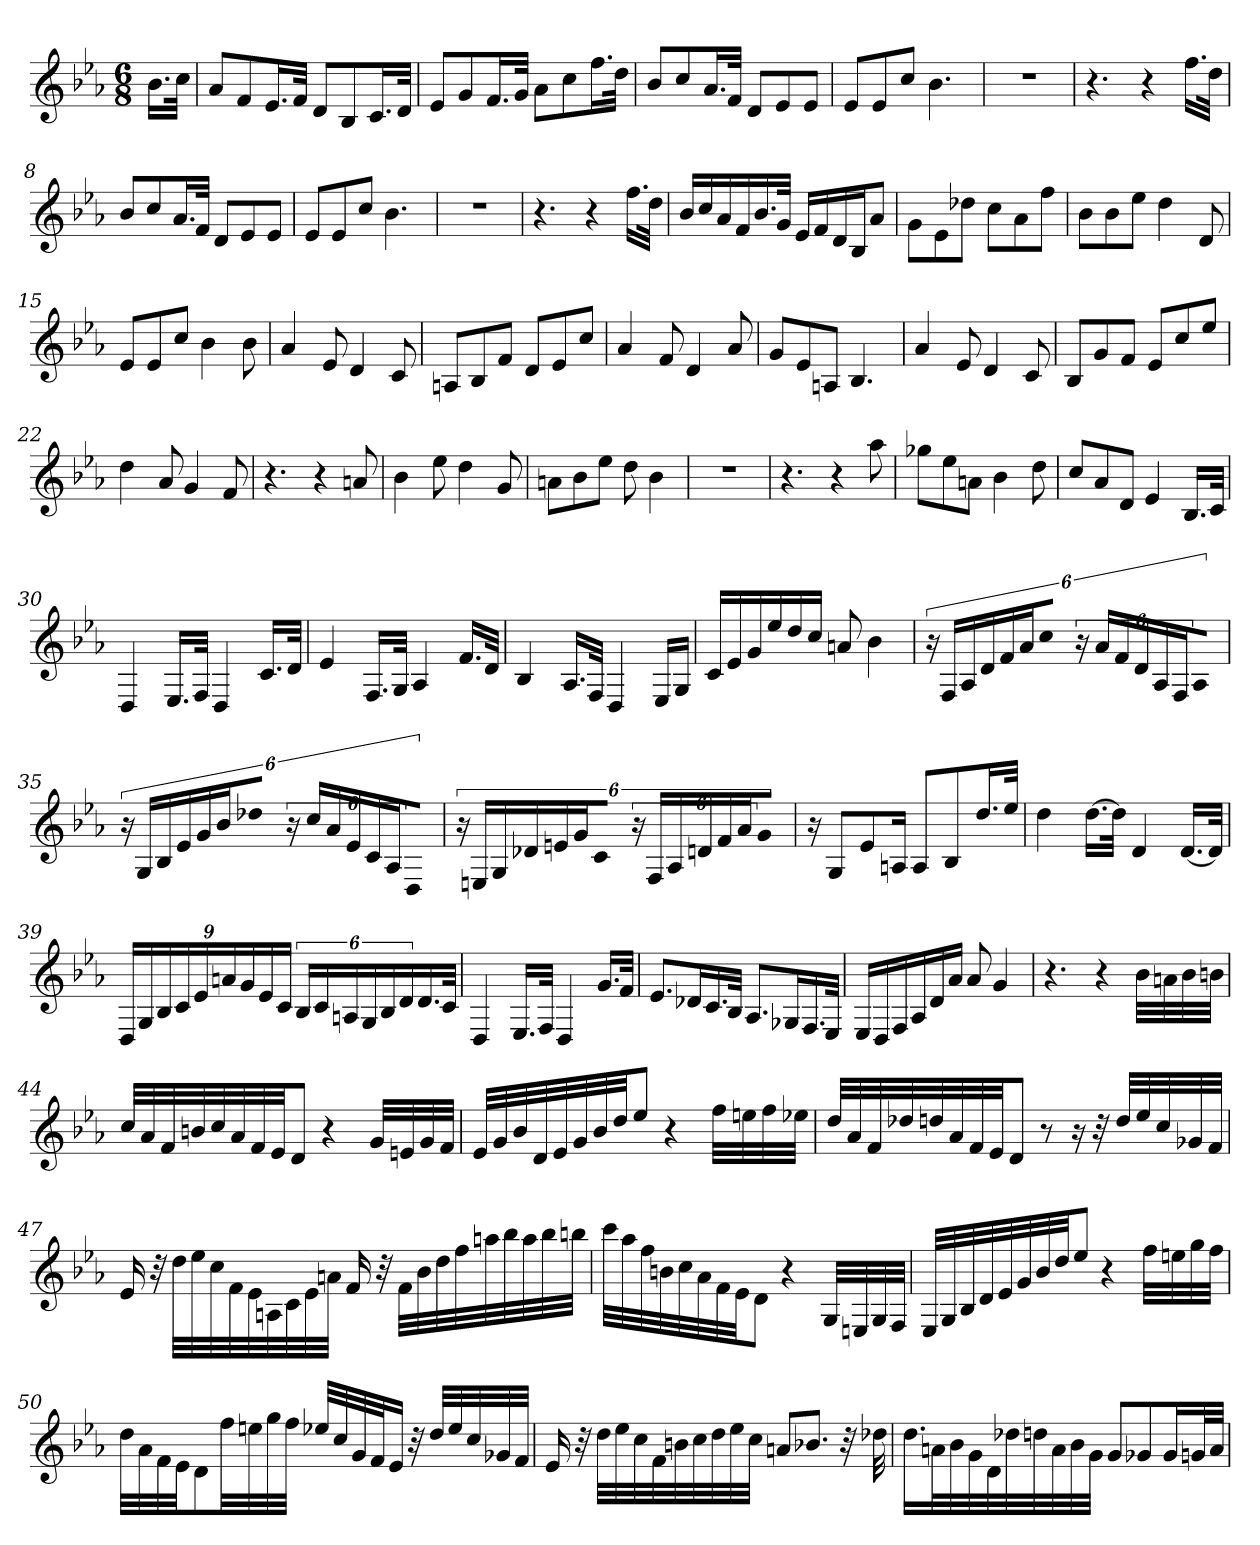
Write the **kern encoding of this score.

**kern
*part1
*staff1
*clefG2
*k[b-e-a-]
*E-:
*M6/8
=
16.b-\LL
32cc\JJk
=2
8a-/L
8f/
16.e-/L
32f/JJk
8d/L
8B-/
16.c/L
32d/JJk
=3
8e-/L
8g/
16.f/L
32g/JJk
8a-\L
8cc\
16.ff\L
32dd\JJk
=4
8b-/L
8cc/
16.a-/L
32f/JJk
8d/L
8e-/
8e-/J
=5
8e-/L
8e-/
8cc/J
4.b-
=6
2.r
=7
4.r
4r
16.ff\LL
32dd\JJk
=8
8b-/L
8cc/
16.a-/L
32f/JJk
8d/L
8e-/
8e-/J
=9
8e-/L
8e-/
8cc/J
4.b-
=10
2.r
=11
4.r
4r
16.ff\LL
32dd\JJk
=12
16b-/LL
16cc/
16a-/
16f/
16.b-/
32g/JJk
16e-/LL
16f/
16d/
16B-/J
8a-/J
=13
8g\L
8e-\
8dd-X\J
8cc\L
8a-\
8ff\J
=14
8b-\L
8b-\
8ee-\J
4dd
8d
=15
8e-/L
8e-/
8cc/J
4b-
8b-
=16
4a-
8e-
4d
8c
=17
8An/L
8B-/
8f/J
8d/L
8e-/
8cc/J
=18
4a-
8f
4d
8a-
=19
8g/L
8e-/
8An/J
4.B-
=20
4a-
8e-
4d
8c
=21
8B-/L
8g/
8f/J
8e-/L
8cc/
8ee-/J
=22
4dd
8a-
4g
8f
=23
4.r
4r
8an
=24
4b-
8ee-
4dd
8g
=25
8an\L
8b-\
8ee-\J
8dd
4b-
=26
2.r
=27
4.r
4r
8aa-
=28
8gg-X\L
8ee-\
8an\J
4b-
8dd
=29
8cc/L
8a-/
8d/J
4e-
16.B-/LL
32c/JJk
=30
4D
16.E-/LL
32F/JJk
4D
16.c/LL
32d/JJk
=31
4e-
16.F/LL
32G/JJk
4A-
16.f/LL
32d/JJk
=32
4B-
16.A-/LL
32F/JJk
4D
16E-/LL
16G/JJ
=33
16c/LL
16e-/
16g/
16ee-/
16dd/
16cc/JJ
8an
4b-
=34
24r
24F/LL
24A-/
24d/
24f/
24a-/J
8cc/J
24r
24a-/LL
24f/
24d/
24A-/
24F/J
8A-/J
=35
24r
24G/LL
24B-/
24e-/
24g/
24b-/J
8dd-X/J
24r
24cc/LL
24a-/
24e-/
24c/
24A-/J
8D/J
=36
24r
24En/LL
24G/
24d-X/
24en/
24g/J
8c/J
24r
24F/LL
24A-/
24dn/
24f/
24a-/J
8g/J
=37
16r
8G/L
8e-/
16An/Jk
8A/L
8B-/
16.dd/L
32ee-/JJk
=38
4dd
[16.dd\LL
32dd\JJk]
4d
[16.d/LL
32d/JJk]
=39
24D/LL
24G/
24B-/
24c/
24e-/
24an/
24g/
24e-/
24c/JJ
24B-/LL
24c/
24An/
24G/
24B-/
24d/
16.d/
32c/JJk
=40
4D
16.E-/LL
32F/JJk
4D
16.g/LL
32f/JJk
=41
8.e-/L
16d-X/L
16.c/
32B-/JJk
8.A-/L
16G-X/L
16.F/
32E-/JJk
=42
16E-/LL
16D/
16F/
16A-/
16d/
16a-/JJ
8a-
4g
=43
4.r
4r
32b-\LLL
32an\
32b-\
32bn\JJJ
=44
32cc/LLL
32a-/
32f/
32bn/
32cc/
32a-/
32f/
32e-/JJ
8d/J
4r
32g/LLL
32en/
32g/
32f/JJJ
=45
32e-/LLL
32g/
32b-/
32d/
32e-/
32g/
32b-/
32dd/JJ
8ee-/J
4r
32ff\LLL
32een\
32ff\
32ee-X\JJJ
=46
32dd/LLL
32a-/
32f/
32dd-X/
32ddn/
32a-/
32f/
32e-/JJ
8d/J
8r
16r
32r
32dd/LLL
32ee-/
32cc/
32g-X/
32f/JJJ
=47
16e-
32r
32dd\LLL
32ee-\
32cc\
32f\
32e-\
32An\
32c\
32e-\
32an\JJJ
16f
32r
32f\LLL
32b-\
32dd\
32ff\
32aan\
32bb-\
32aa\
32bb-\
32bbn\JJJ
=48
32ccc\LLL
32aa-\
32ff\
32bn\
32cc\
32a-\
32f\
32e-\JJ
8d\J
4r
32G/LLL
32En/
32G/
32F/JJJ
=49
32E-/LLL
32G/
32B-/
32d/
32e-/
32g/
32b-/
32dd/JJ
8ee-/J
4r
32ff\LLL
32een\
32gg\
32ff\JJJ
=50
32dd\LLL
32a-\
32f\
32e-\JJ
8d\
32ff\LL
32een\
32gg\
32ff\JJJ
32ee-X/LLL
32cc/
32g/
32f/J
16e-/JJ
32r
32dd/LLL
32ee-/
32cc/
32g-X/
32f/JJJ
=51
16e-
32r
32dd\LLL
32ee-\
32cc\
32f\
32bn\
32cc\
32dd\
32ee-\
32cc\JJJ
8an/L
8.b-X/J
32r
32dd-X
=52
16.dd\LL
32an\L
32b-\
32g\
32d\
32dd-X\
32ddn\
32a\
32b-\
32g\JJJ
8g/L
8g-X/
16g-/L
32gn/L
32a/JJJ
=
*-
